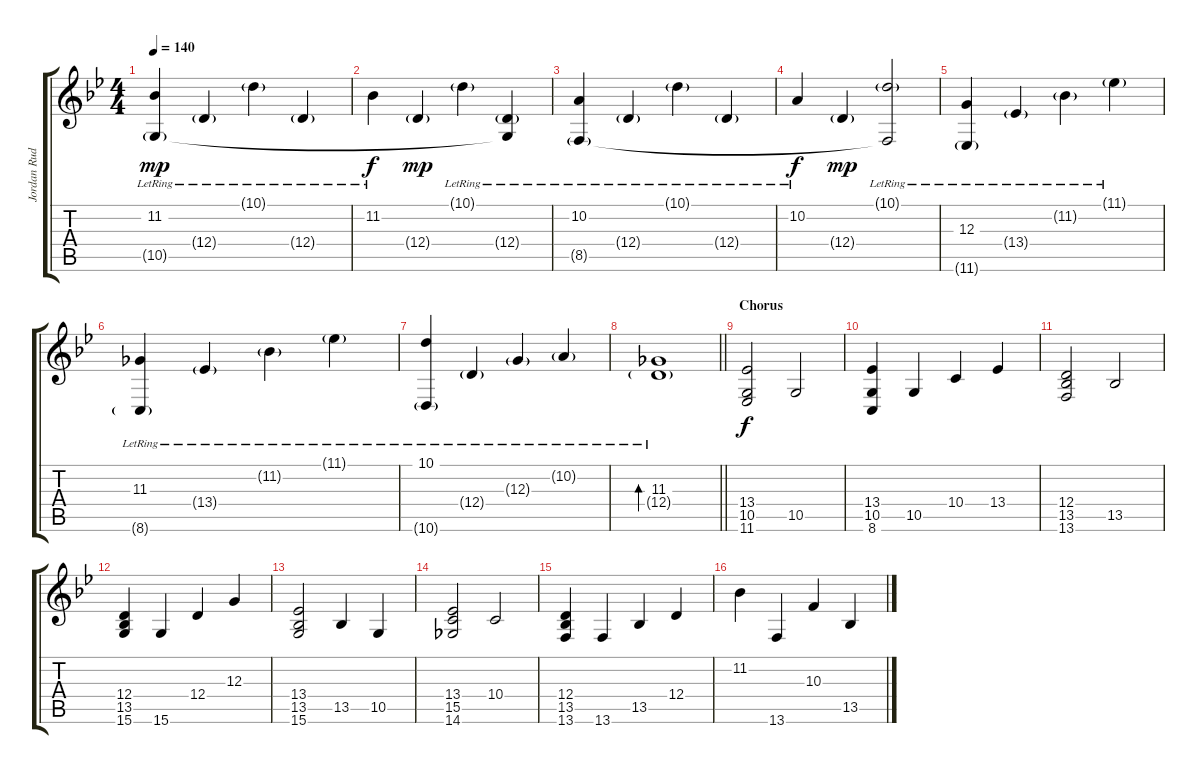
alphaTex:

\track ("Jordan Rudess" "Jordan Rud") {instrument brightacousticpiano}
\staff {score tabs}
\tuning (E4 B3 G3 D3 A2 E2) {hide}
\ts (4 4)
\tempo 140
\clef g2
\ks bb
(11.2{lr} 10.5{g}).4{dy mp} 12.4{g lr}.4 10.1{g lr}.4 12.4{g lr}.4 |
11.2{lr}.4{dy f} 12.4{g}.4{dy mp} 10.1{g lr}.4 (12.4{g lr} 10.5{t}).4 |
(10.2{lr} 8.5{g}).4 12.4{g lr}.4 10.1{g lr}.4 12.4{g lr}.4 |
10.2{lr}.4{dy f} 12.4{g}.4{dy mp} (10.1{g lr} 8.5{t}).2 |
(12.3{lr} 11.6{g lr}).4 13.4{g lr}.4 11.2{g lr}.4 11.1{g lr}.4 |
(11.3{lr} 8.6{g lr}).4 13.4{g lr}.4 11.2{g lr}.4 11.1{g lr}.4 |
(10.1{lr} 10.6{g lr}).4 12.4{g lr}.4 12.3{g lr}.4 10.2{g lr}.4 |
\barLineRight lightlight
(11.3{lr} 12.4{g lr}).1{bd 120} |
\section ("" "Chorus")
(13.4 10.5 11.6).2{dy f volume 13} 10.5.2 |
(13.4 10.5 8.6).4 10.5.4 10.4.4 13.4.4 |
(12.4 13.5 13.6).2 13.5.2 |
(12.4 13.5 15.6).4 15.6.4 12.4.4 12.3.4 |
(13.4 13.5 15.6).2 13.5.4 10.5.4 |
(13.4 15.5 14.6).2 10.4.2 |
(12.4 13.5 13.6).4 13.6.4 13.5.4 12.4.4 |
11.2.4 13.6.4 10.3.4 13.5.4
